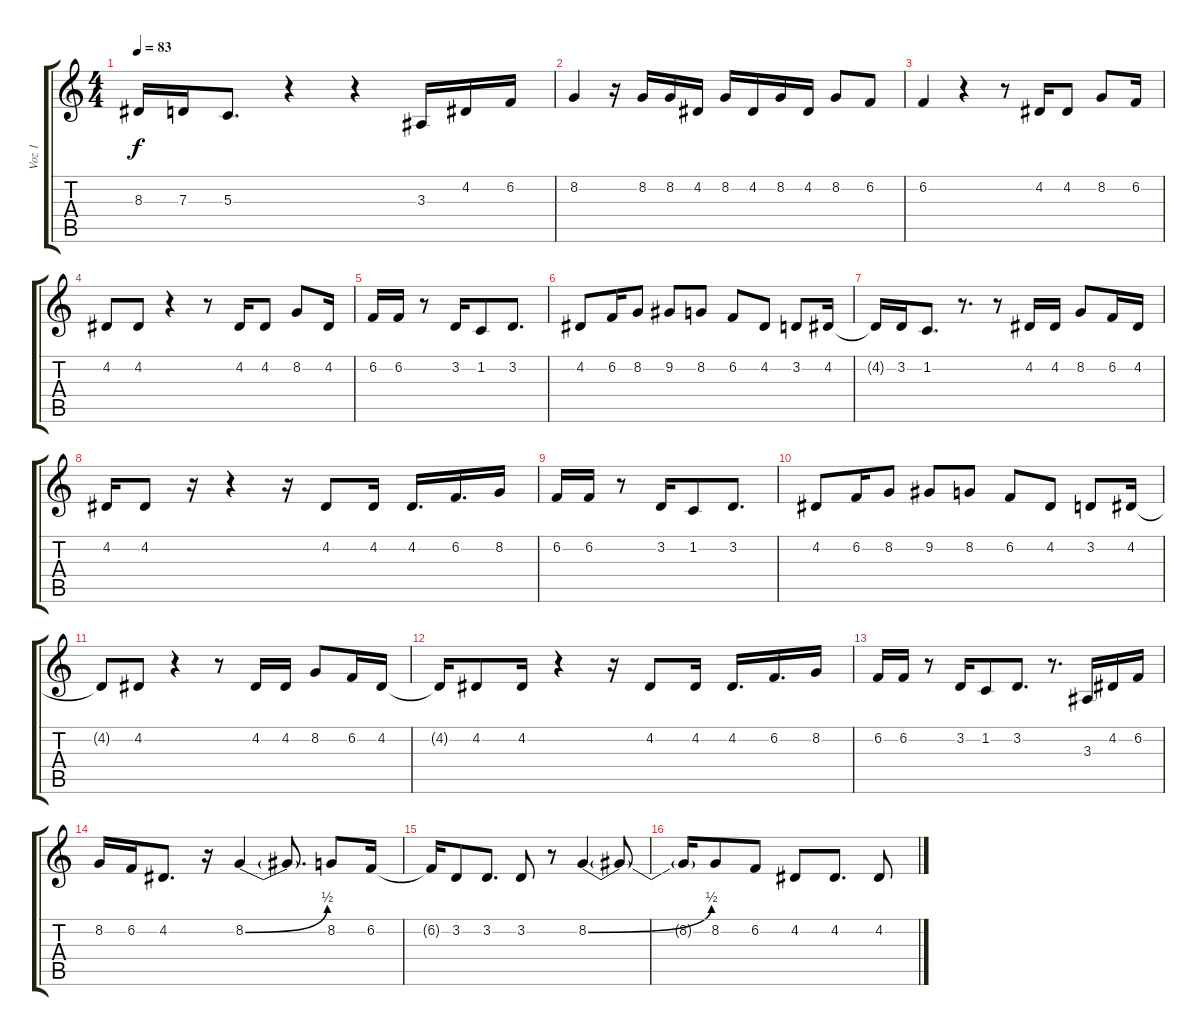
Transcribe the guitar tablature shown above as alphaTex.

\track ("Voz 1" "Voz 1") {instrument tangoaccordion}
\staff {score tabs}
\tuning (E4 B3 G3 D3 A2 E2) {hide}
\ts (4 4)
\tempo 83
\clef g2
\ks c
8.3{t}.16{dy f} 7.3.16 5.3.8{d} r.4 r.4 3.3.16 4.2.16 6.2.16 |
8.2.4 r.16 8.2.16 8.2.16 4.2.16 8.2.16 4.2.16 8.2.16 4.2.16 8.2.8 6.2.8 |
6.2.4 r.4 r.8 4.2.16 4.2.8 8.2.8 6.2.16 |
4.2.8 4.2.8 r.4 r.8 4.2.16 4.2.8 8.2.8 4.2.16 |
6.2.16 6.2.16 r.8 3.2.16 1.2.8 3.2.8{d} |
4.2.8 6.2.16 8.2.8 9.2.8 8.2.8 6.2.8 4.2.8 3.2.8 4.2.16 |
4.2{t}.16 3.2.16 1.2.8{d} r.8{d} r.8 4.2.16 4.2.16 8.2.8 6.2.16 4.2.16 |
4.2.16 4.2.8 r.16 r.4 r.16 4.2.8 4.2.16 4.2.16{d} 6.2.16{d} 8.2.16 |
6.2.16 6.2.16 r.8 3.2.16 1.2.8 3.2.8{d} |
4.2.8 6.2.16 8.2.8 9.2.8 8.2.8 6.2.8 4.2.8 3.2.8 4.2.16 |
4.2{t}.8 4.2.8 r.4 r.8 4.2.16 4.2.16 8.2.8 6.2.16 4.2.16 |
4.2{t}.16 4.2.8 4.2.16 r.4 r.16 4.2.8 4.2.16 4.2.16{d} 6.2.16{d} 8.2.16 |
6.2.16 6.2.16 r.8 3.2.16 1.2.8 3.2.8{d} r.8{d} 3.3.16 4.2.16 6.2.16 |
8.2.16 6.2.16 4.2.8{d} r.16 8.2{be (bend 0 0 60 2)}.4 8.2{t}.8{d} 8.2.8 6.2.16 |
6.2{t}.16 3.2.8 3.2.8{d} 3.2.8 r.8 8.2{be (bend 0 0 60 2)}.4 8.2{t}.8 |
8.2{t}.16 8.2.8 6.2.8 4.2.8 4.2.8{d} 4.2.8
